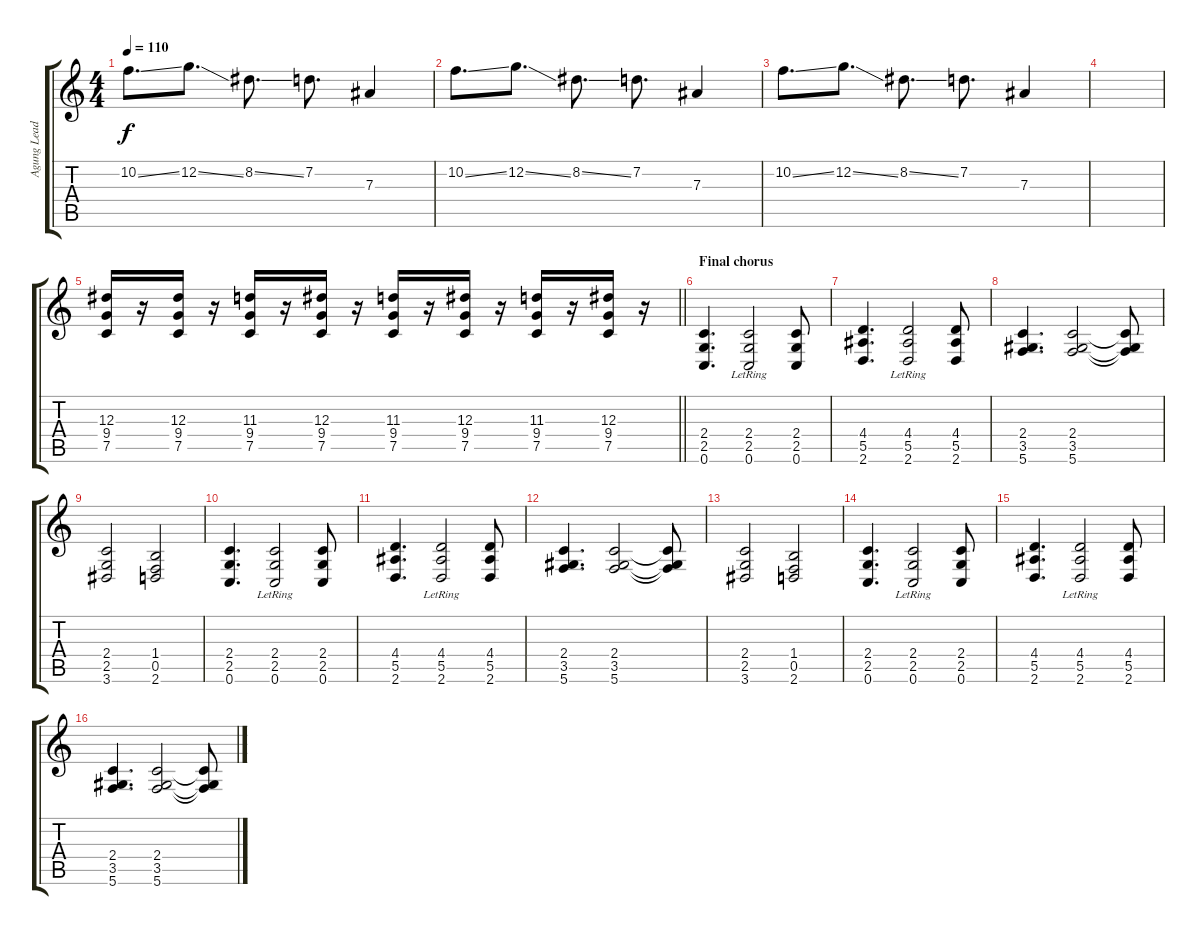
\track ("Agung Lead" "Agung Lead") {instrument overdrivenguitar}
\staff {score tabs}
\tuning (C4 G3 Eb3 Bb2 F2 C2) {hide}
\ts (4 4)
\tempo 110
\clef g2
\ks c
10.2{ss}.8{d dy f} 12.2{ss}.8{d} 8.2{ss}.8{d} 7.2.8{d} 7.3.4 |
10.2{ss}.8{d} 12.2{ss}.8{d} 8.2{ss}.8{d} 7.2.8{d} 7.3.4 |
10.2{ss}.8{d} 12.2{ss}.8{d} 8.2{ss}.8{d} 7.2.8{d} 7.3.4 |
|
\barLineRight lightlight
(12.3 9.4 7.5).16 r.16 (12.3 9.4 7.5).16 r.16 (11.3 9.4 7.5).16 r.16 (12.3 9.4 7.5).16 r.16 (11.3 9.4 7.5).16 r.16 (12.3 9.4 7.5).16 r.16 (11.3 9.4 7.5).16 r.16 (12.3 9.4 7.5).16 r.16 |
\section ("" "Final chorus")
(2.4 2.5 0.6).4{d} (2.4{lr} 2.5{lr} 0.6{lr}).2 (2.4 2.5 0.6).8 |
(4.4 5.5 2.6).4{d} (4.4{lr} 5.5{lr} 2.6{lr}).2 (4.4 5.5 2.6).8 |
(2.4 3.5 5.6).4{d} (2.4 3.5 5.6).2 (2.4{t} 3.5{t} 5.6{t}).8 |
(2.4 2.5 3.6).2 (1.4 0.5 2.6).2 |
(2.4 2.5 0.6).4{d} (2.4{lr} 2.5{lr} 0.6{lr}).2 (2.4 2.5 0.6).8 |
(4.4 5.5 2.6).4{d} (4.4{lr} 5.5{lr} 2.6{lr}).2 (4.4 5.5 2.6).8 |
(2.4 3.5 5.6).4{d} (2.4 3.5 5.6).2 (2.4{t} 3.5{t} 5.6{t}).8 |
(2.4 2.5 3.6).2 (1.4 0.5 2.6).2 |
(2.4 2.5 0.6).4{d} (2.4{lr} 2.5{lr} 0.6{lr}).2 (2.4 2.5 0.6).8 |
(4.4 5.5 2.6).4{d} (4.4{lr} 5.5{lr} 2.6{lr}).2 (4.4 5.5 2.6).8 |
(2.4 3.5 5.6).4{d} (2.4 3.5 5.6).2 (2.4{t} 3.5{t} 5.6{t}).8
